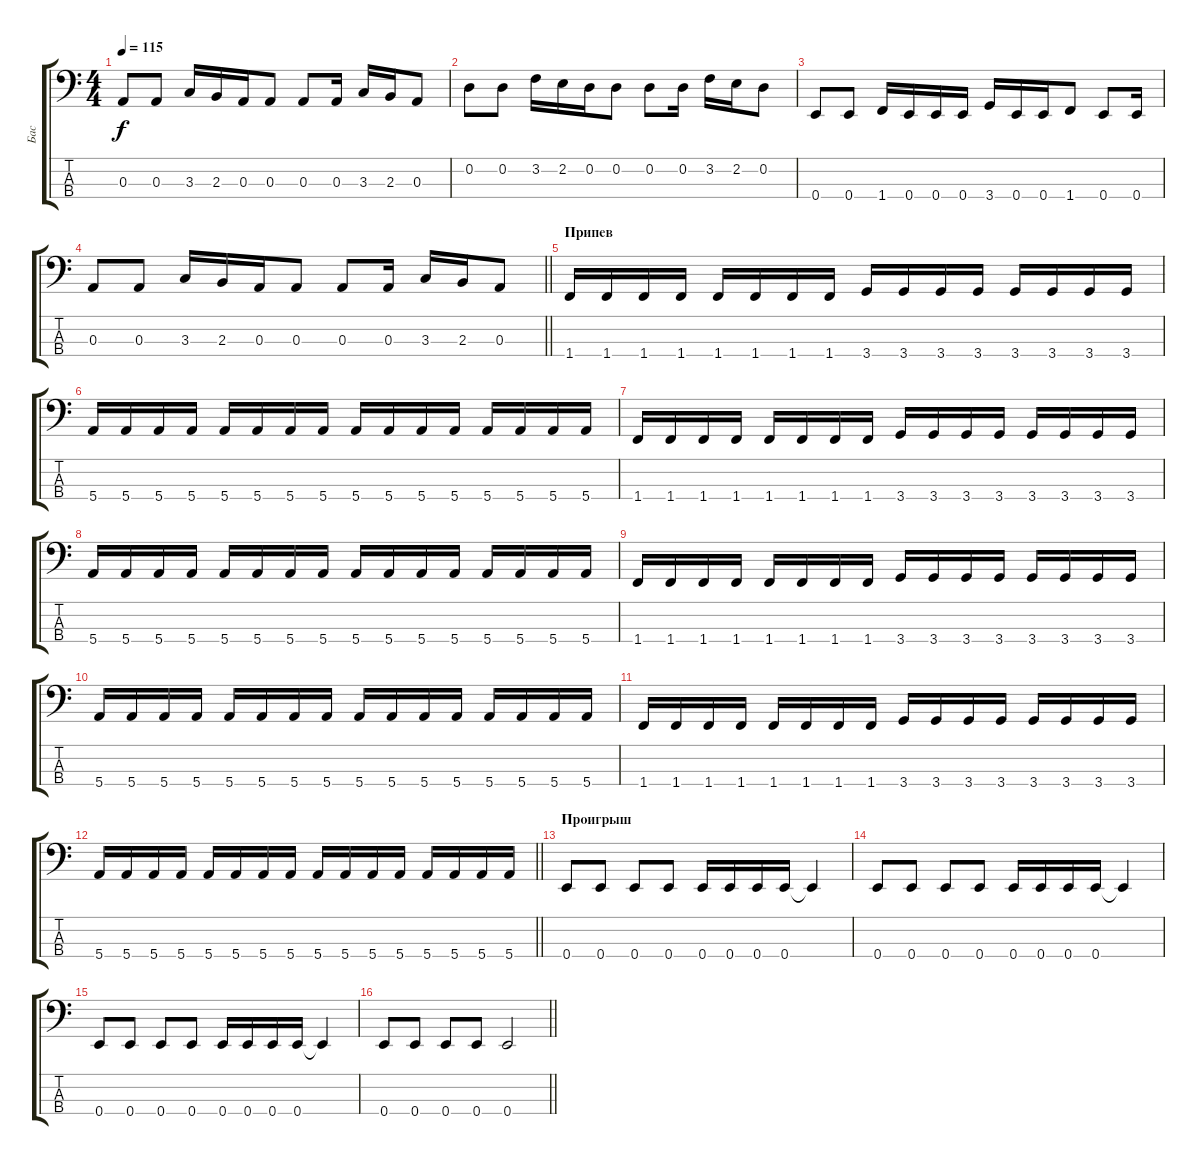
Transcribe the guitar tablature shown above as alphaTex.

\track ("Бас" "Бас") {instrument electricbasspick}
\staff {score tabs}
\tuning (G2 D2 A1 E1) {hide}
\ts (4 4)
\tempo 115
\clef f4
\ks aminor
0.3.8{dy f} 0.3.8 3.3.16 2.3.16 0.3.16 0.3.8 0.3.8 0.3.16 3.3.16 2.3.16 0.3.8 |
0.2.8 0.2.8 3.2.16 2.2.16 0.2.16 0.2.8 0.2.8 0.2.16 3.2.16 2.2.16 0.2.8 |
0.4.8 0.4.8 1.4.16 0.4.16 0.4.16 0.4.16 3.4.16 0.4.16 0.4.16 1.4.8 0.4.8 0.4.16 |
\barLineRight lightlight
0.3.8 0.3.8 3.3.16 2.3.16 0.3.16 0.3.8 0.3.8 0.3.16 3.3.16 2.3.16 0.3.8 |
\section ("" "Припев")
1.4.16 1.4.16 1.4.16 1.4.16 1.4.16 1.4.16 1.4.16 1.4.16 3.4.16 3.4.16 3.4.16 3.4.16 3.4.16 3.4.16 3.4.16 3.4.16 |
5.4.16 5.4.16 5.4.16 5.4.16 5.4.16 5.4.16 5.4.16 5.4.16 5.4.16 5.4.16 5.4.16 5.4.16 5.4.16 5.4.16 5.4.16 5.4.16 |
1.4.16 1.4.16 1.4.16 1.4.16 1.4.16 1.4.16 1.4.16 1.4.16 3.4.16 3.4.16 3.4.16 3.4.16 3.4.16 3.4.16 3.4.16 3.4.16 |
5.4.16 5.4.16 5.4.16 5.4.16 5.4.16 5.4.16 5.4.16 5.4.16 5.4.16 5.4.16 5.4.16 5.4.16 5.4.16 5.4.16 5.4.16 5.4.16 |
1.4.16 1.4.16 1.4.16 1.4.16 1.4.16 1.4.16 1.4.16 1.4.16 3.4.16 3.4.16 3.4.16 3.4.16 3.4.16 3.4.16 3.4.16 3.4.16 |
5.4.16 5.4.16 5.4.16 5.4.16 5.4.16 5.4.16 5.4.16 5.4.16 5.4.16 5.4.16 5.4.16 5.4.16 5.4.16 5.4.16 5.4.16 5.4.16 |
1.4.16 1.4.16 1.4.16 1.4.16 1.4.16 1.4.16 1.4.16 1.4.16 3.4.16 3.4.16 3.4.16 3.4.16 3.4.16 3.4.16 3.4.16 3.4.16 |
\barLineRight lightlight
5.4.16 5.4.16 5.4.16 5.4.16 5.4.16 5.4.16 5.4.16 5.4.16 5.4.16 5.4.16 5.4.16 5.4.16 5.4.16 5.4.16 5.4.16 5.4.16 |
\section ("" "Проигрыш")
0.4.8 0.4.8 0.4.8 0.4.8 0.4.16 0.4.16 0.4.16 0.4.16 0.4{t}.4 |
0.4.8 0.4.8 0.4.8 0.4.8 0.4.16 0.4.16 0.4.16 0.4.16 0.4{t}.4 |
0.4.8 0.4.8 0.4.8 0.4.8 0.4.16 0.4.16 0.4.16 0.4.16 0.4{t}.4 |
\barLineRight lightlight
0.4.8 0.4.8 0.4.8 0.4.8 0.4.2
